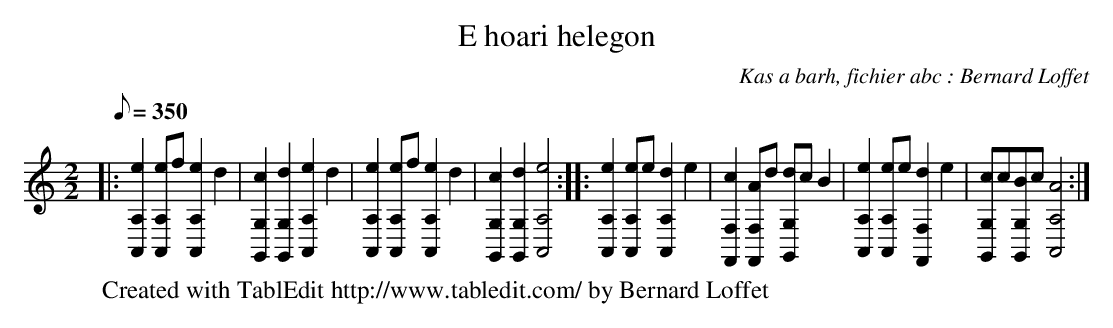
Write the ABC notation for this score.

X:1
T:E hoari helegon
C:Kas a barh, fichier abc : Bernard Loffet
L:1/8
Q:350
M:2/2
K:C
|: [e2A,,2A,2][eA,,A,]f [e2A,,2A,2]d2 | [c2G,,2G,2][d2G,,2G,2] [e2A,,2A,2]d2 | [e2A,,2A,2][eA,,A,]f [e2A,,2A,2]d2 | \
 [c2G,,2G,2][d2G,,2G,2] [e4A,,4A,4] :|: [e2A,,2A,2][eA,,A,]e [d2A,,2A,2]e2 | [c2F,,2F,2][AF,,F,]d [dG,,G,]cB2 | \
 [e2A,,2A,2][eA,,A,]e [d2F,,2F,2]e2 | [cG,,G,]c[BG,,G,]c [A4A,,4A,4] :| \
W:Created with TablEdit http://www.tabledit.com/ by Bernard Loffet
